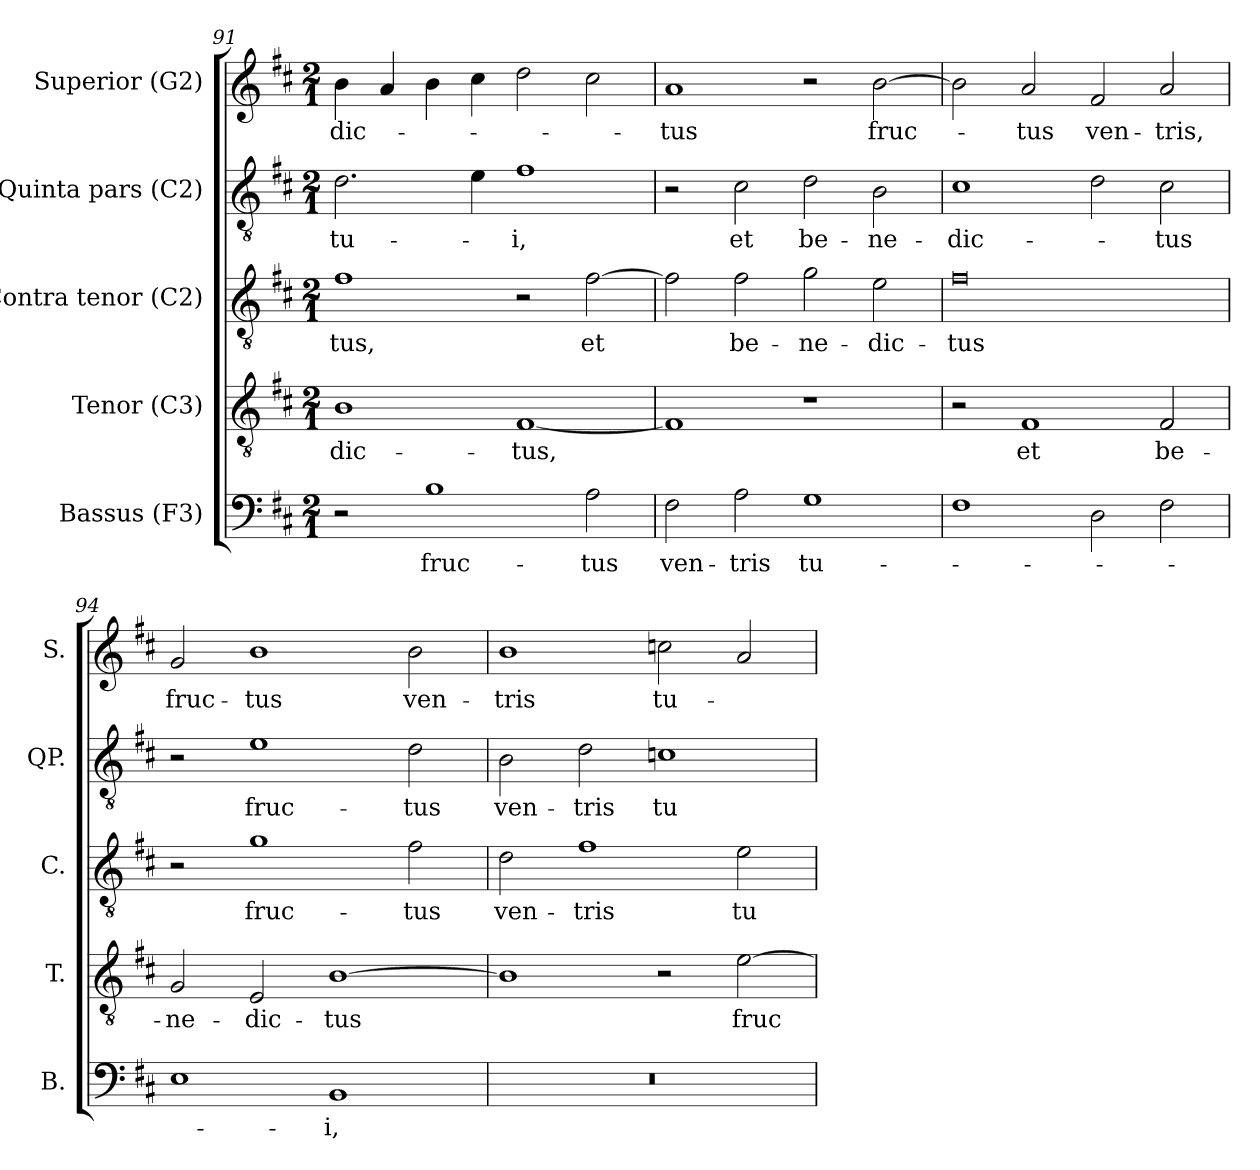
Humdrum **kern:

**kern	**text	**kern	**text	**kern	**text	**kern	**text	**kern	**text
*part5	*part5	*part4	*part4	*part3	*part3	*part2	*part2	*part1	*part1
*staff5	*staff5	*staff4	*staff4	*staff3	*staff3	*staff2	*staff2	*staff1	*staff1
*I"Bassus (F3)	*	*I"Tenor (C3)	*	*I"Contra tenor (C2)	*	*I"Quinta pars (C2)	*	*I"Superior (G2)	*
*I'B.	*	*I'T.	*	*I'C.	*	*I'QP.	*	*I'S.	*
*clefF4	*	*clefGv2	*	*clefGv2	*	*clefGv2	*	*clefG2	*
*	*	*ITrd7c12	*	*ITrd7c12	*	*ITrd7c12	*	*	*
*k[f#c#]	*	*k[f#c#]	*	*k[f#c#]	*	*k[f#c#]	*	*k[f#c#]	*
*D:	*	*D:	*	*D:	*	*D:	*	*D:	*
*M2/1	*	*M2/1	*	*M2/1	*	*M2/1	*	*M2/1	*
=91	=91	=91	=91	=91	=91	=91	=91	=91	=91
!	!	!	!LO:LY:b:color=#000000	!	!	!	!	!	!
!	!	!	!	!	!LO:LY:b:color=#000000	!	!	!	!
!	!	!	!	!	!	!	!LO:LY:b:color=#000000	!	!
!	!	!	!	!	!	!	!	!	!LO:LY:b:color=#000000
2r	.	1BBi	-dic-	1F#i	-tus,	2.Di\	tu-	4bi\	-dic-
.	.	.	.	.	.	.	.	4ai/	.
!	!LO:LY:b:color=#000000	!	!	!	!	!	!	!	!
1Bi	fruc-	.	.	.	.	.	.	4bi\	.
.	.	.	.	.	.	4Ei\	.	4cc#i\	.
!	!	!	!LO:LY:b:color=#000000	!	!	!	!	!	!
!	!	!	!	!	!	!	!LO:LY:b:color=#000000	!	!
.	.	[1FF#i	-tus,	2r	.	1F#i	-i,	2ddi\	.
!	!LO:LY:b:color=#000000	!	!	!	!	!	!	!	!
!	!	!	!	!	!LO:LY:b:color=#000000	!	!	!	!
2Ai\	-tus	.	.	[2F#i\	et	.	.	2cc#i\	.
=92	=92	=92	=92	=92	=92	=92	=92	=92	=92
!	!LO:LY:b:color=#000000	!	!	!	!	!	!	!	!
!	!	!	!	!	!	!	!	!	!LO:LY:b:color=#000000
2F#i\	ven-	1FF#i]	.	2F#i\]	.	2r	.	1ai	-tus
!	!LO:LY:b:color=#000000	!	!	!	!	!	!	!	!
!	!	!	!	!	!LO:LY:b:color=#000000	!	!	!	!
!	!	!	!	!	!	!	!LO:LY:b:color=#000000	!	!
2Ai\	-tris	.	.	2F#i\	be-	2C#i\	et	.	.
!	!LO:LY:b:color=#000000	!	!	!	!	!	!	!	!
!	!	!	!	!	!LO:LY:b:color=#000000	!	!	!	!
!	!	!	!	!	!	!	!LO:LY:b:color=#000000	!	!
1Gi	tu-	1r	.	2Gi\	-ne-	2Di\	be-	2r	.
!	!	!	!	!	!LO:LY:b:color=#000000	!	!	!	!
!	!	!	!	!	!	!	!LO:LY:b:color=#000000	!	!
!	!	!	!	!	!	!	!	!	!LO:LY:b:color=#000000
.	.	.	.	2Ei\	-dic-	2BBi\	-ne-	[2bi\	fruc-
!!LO:LB:g=z
=93	=93	=93	=93	=93	=93	=93	=93	=93	=93
!	!	!	!	!	!LO:LY:b:color=#000000	!	!	!	!
!	!	!	!	!	!	!	!LO:LY:b:color=#000000	!	!
1F#i	.	2r	.	0F#i	-tus	1C#i	-dic-	2bi\]	.
!	!	!	!LO:LY:b:color=#000000	!	!	!	!	!	!
!	!	!	!	!	!	!	!	!	!LO:LY:b:color=#000000
.	.	1FF#i	et	.	.	.	.	2ai/	-tus
!	!	!	!	!	!	!	!	!	!LO:LY:b:color=#000000
2Di\	.	.	.	.	.	2Di\	.	2f#i/	ven-
!	!	!	!LO:LY:b:color=#000000	!	!	!	!	!	!
!	!	!	!	!	!	!	!LO:LY:b:color=#000000	!	!
!	!	!	!	!	!	!	!	!	!LO:LY:b:color=#000000
2F#i\	.	2FF#i/	be-	.	.	2C#i\	-tus	2ai/	-tris,
=94	=94	=94	=94	=94	=94	=94	=94	=94	=94
!	!	!	!LO:LY:b:color=#000000	!	!	!	!	!	!
!	!	!	!	!	!	!	!	!	!LO:LY:b:color=#000000
1Ei	.	2GGi/	-ne-	2r	.	2r	.	2gi/	fruc-
!	!	!	!LO:LY:b:color=#000000	!	!	!	!	!	!
!	!	!	!	!	!LO:LY:b:color=#000000	!	!	!	!
!	!	!	!	!	!	!	!LO:LY:b:color=#000000	!	!
!	!	!	!	!	!	!	!	!	!LO:LY:b:color=#000000
.	.	2EEi/	-dic-	1Gi	fruc-	1Ei	fruc-	1bi	-tus
!	!LO:LY:b:color=#000000	!	!	!	!	!	!	!	!
!	!	!	!LO:LY:b:color=#000000	!	!	!	!	!	!
1BBi	-i,	[1BBi	-tus	.	.	.	.	.	.
!	!	!	!	!	!LO:LY:b:color=#000000	!	!	!	!
!	!	!	!	!	!	!	!LO:LY:b:color=#000000	!	!
!	!	!	!	!	!	!	!	!	!LO:LY:b:color=#000000
.	.	.	.	2F#i\	-tus	2Di\	-tus	2bi\	ven-
=95	=95	=95	=95	=95	=95	=95	=95	=95	=95
!LO:N:vis=1	!	!	!	!	!	!	!	!	!
!	!	!	!	!	!LO:LY:b:color=#000000	!	!	!	!
!	!	!	!	!	!	!	!LO:LY:b:color=#000000	!	!
!	!	!	!	!	!	!	!	!	!LO:LY:b:color=#000000
0r	.	1BBi]	.	2Di\	ven-	2BBi\	ven-	1bi	-tris
!	!	!	!	!	!LO:LY:b:color=#000000	!	!	!	!
!	!	!	!	!	!	!	!LO:LY:b:color=#000000	!	!
.	.	.	.	1F#i	-tris	2Di\	-tris	.	.
!	!	!	!	!	!	!	!LO:LY:b:color=#000000	!	!
!	!	!	!	!	!	!	!	!	!LO:LY:b:color=#000000
.	.	2r	.	.	.	1Cni	tu-	2ccni\	tu-
!	!	!	!LO:LY:b:color=#000000	!	!	!	!	!	!
!	!	!	!	!	!LO:LY:b:color=#000000	!	!	!	!
.	.	[2Ei\	fruc-	2Ei\	tu-	.	.	2ai/	.
=	=	=	=	=	=	=	=	=	=
*-	*-	*-	*-	*-	*-	*-	*-	*-	*-
